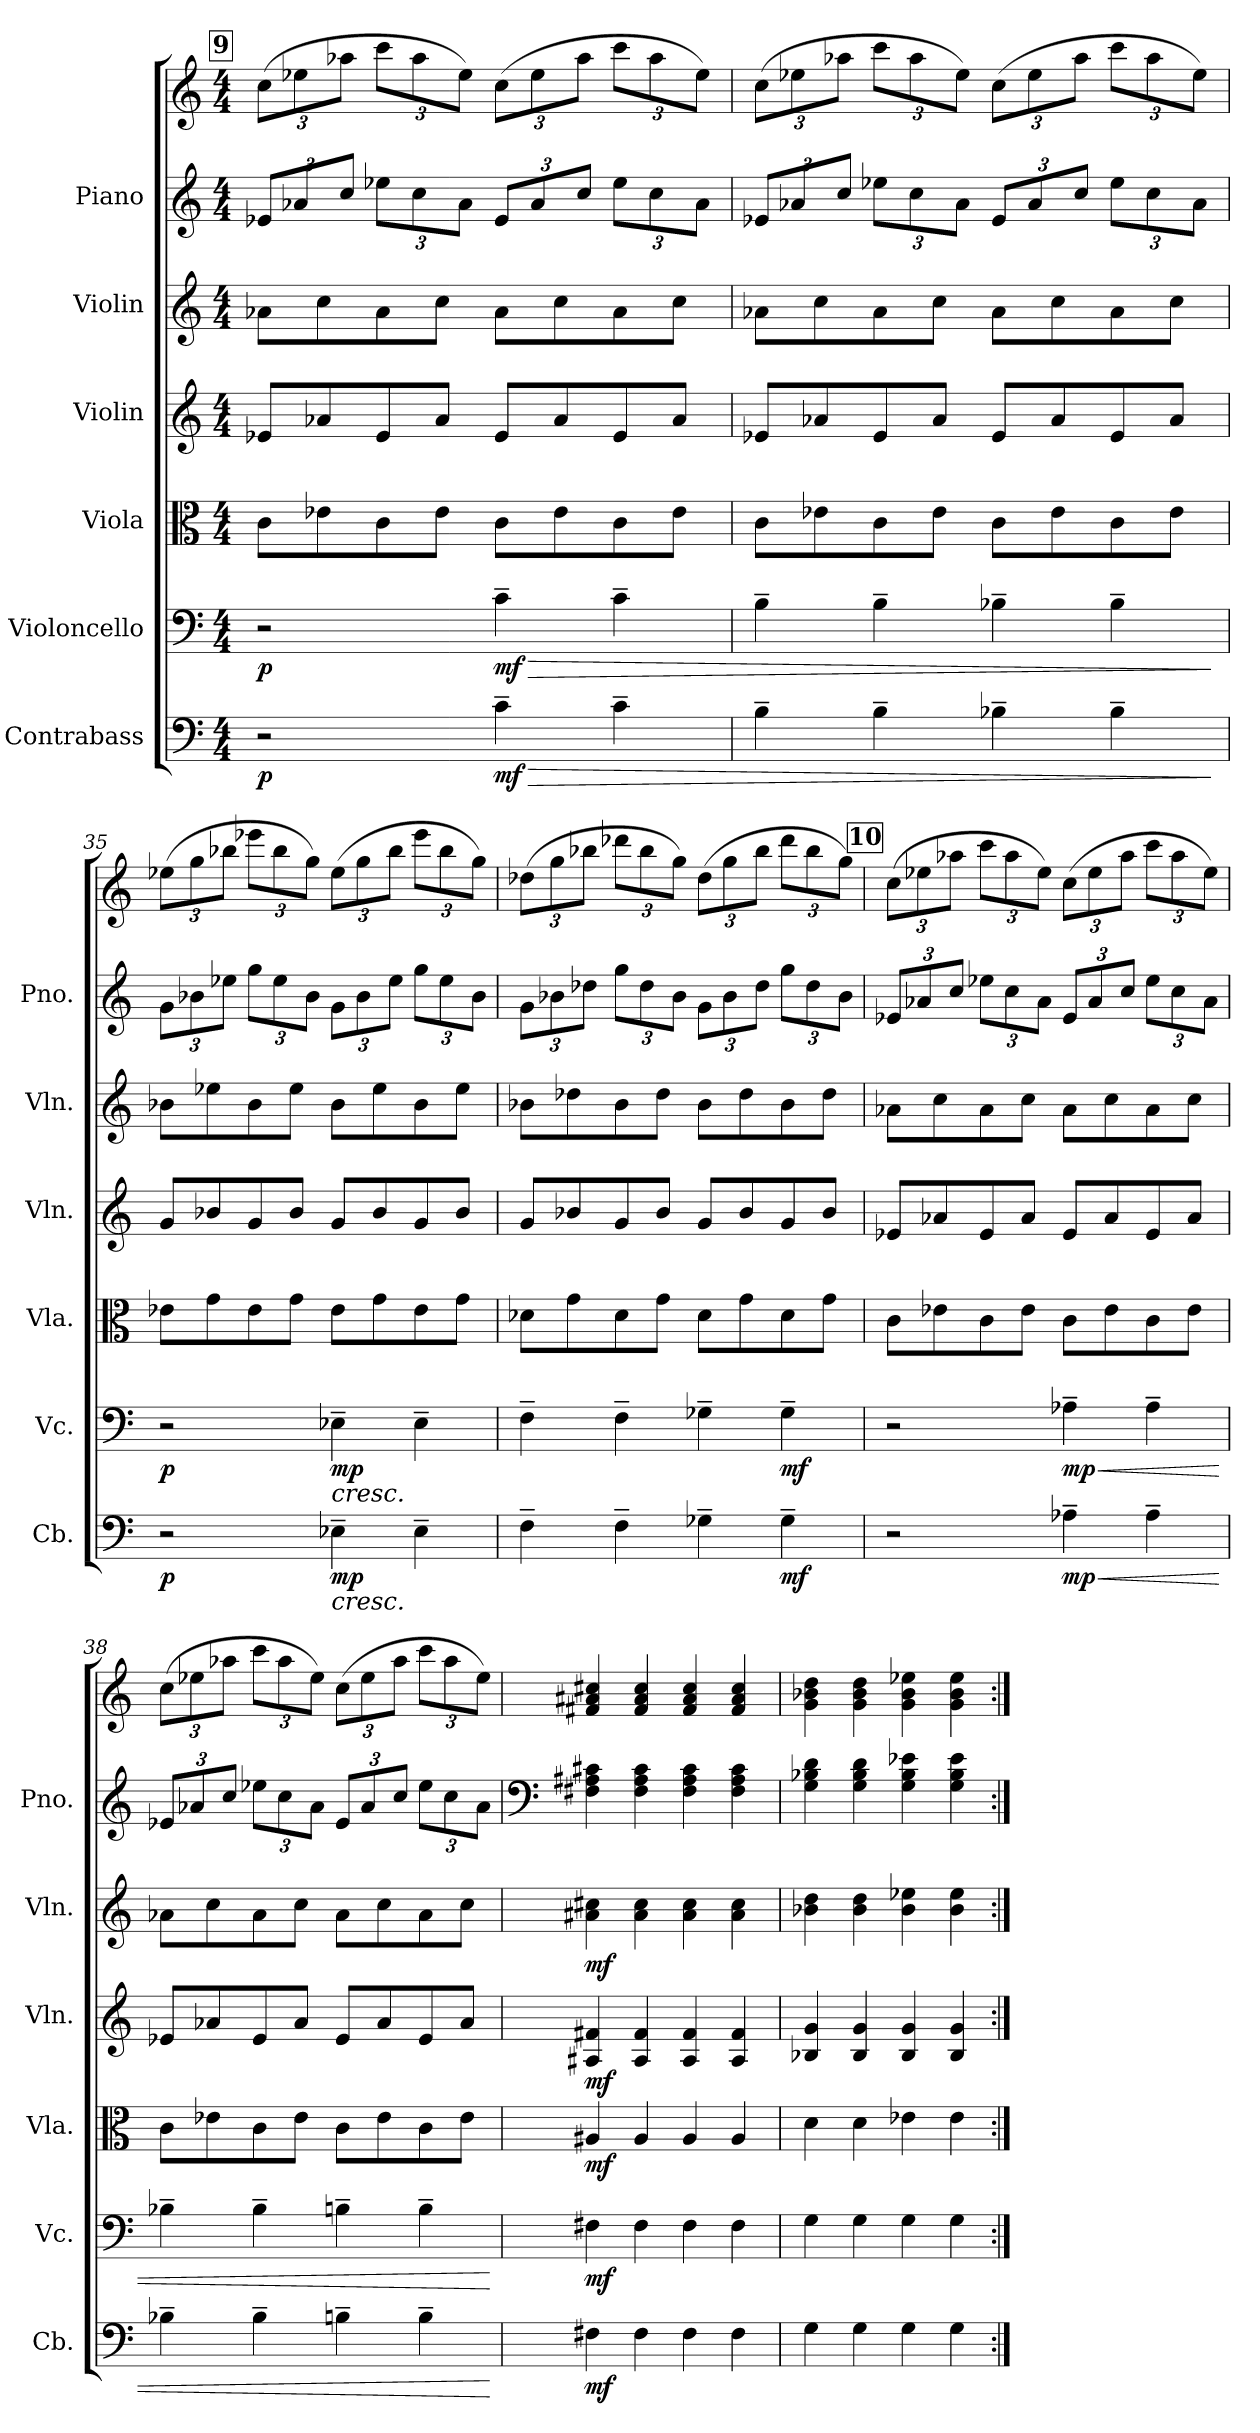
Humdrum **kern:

**kern	**dynam	**kern	**dynam	**kern	**dynam	**kern	**dynam	**kern	**dynam	**kern	**kern	**dynam
*part6	*part6	*part5	*part5	*part4	*part4	*part3	*part3	*part2	*part2	*part1	*part1	*part1
*staff7	*staff7	*staff6	*staff6	*staff5	*staff5	*staff4	*staff4	*staff3	*staff3	*staff2	*staff1	*staff1/2
*I"Contrabass	*	*I"Violoncello	*	*I"Viola	*	*I"Violin	*	*I"Violin	*	*I"Piano	*	*
*I'Cb.	*	*I'Vc.	*	*I'Vla.	*	*I'Vln.	*	*I'Vln.	*	*I'Pno.	*	*
*clefF4	*	*clefF4	*	*clefC3	*	*clefG2	*	*clefG2	*	*clefG2	*clefG2	*
*ITrd7c12	*	*	*	*	*	*	*	*	*	*	*	*
*k[]	*	*k[]	*	*k[]	*	*k[]	*	*k[]	*	*k[]	*k[]	*
*M4/4	*	*M4/4	*	*M4/4	*	*M4/4	*	*M4/4	*	*M4/4	*M4/4	*
*	*	*	*	*	*	*	*	*	*	*Xbrackettup	*Xbrackettup	*
!!LO:REH:place=s1:a:B:fs=14:t=9
=33	=33	=33	=33	=33	=33	=33	=33	=33	=33	=33	=33	=33
!	!LO:DY:b	!	!LO:DY:b	!	!	!	!	!	!	!	!	!
2r	p	2r	p	8c\L	.	8e-X/L	.	8a-X\L	.	12e-X/L	(12cc\L	.
.	.	.	.	.	.	.	.	.	.	12a-X/	12ee-X\	.
.	.	.	.	8e-X\	.	8a-X/	.	8cc\	.	.	.	.
.	.	.	.	.	.	.	.	.	.	12cc/J	12aa-X\J	.
.	.	.	.	8c\	.	8e-/	.	8a-\	.	12ee-X\L	12ccc\L	.
.	.	.	.	.	.	.	.	.	.	12cc\	12aa-\	.
.	.	.	.	8e-\J	.	8a-/J	.	8cc\J	.	.	.	.
.	.	.	.	.	.	.	.	.	.	12a-\J	12ee-\J)	.
!	!LO:HP:b	!	!LO:HP:b	!	!	!	!	!	!	!	!	!
!	!LO:DY:n=1:b	!	!LO:DY:n=1:b	!	!	!	!	!	!	!	!	!
4C~\	> mf	4c~\	> mf	8c\L	.	8e-/L	.	8a-\L	.	12e-/L	(12cc\L	.
.	.	.	.	.	.	.	.	.	.	12a-/	12ee-\	.
.	.	.	.	8e-\	.	8a-/	.	8cc\	.	.	.	.
.	.	.	.	.	.	.	.	.	.	12cc/J	12aa-\J	.
4C~\	.	4c~\	.	8c\	.	8e-/	.	8a-\	.	12ee-\L	12ccc\L	.
.	.	.	.	.	.	.	.	.	.	12cc\	12aa-\	.
.	.	.	.	8e-\J	.	8a-/J	.	8cc\J	.	.	.	.
.	.	.	.	.	.	.	.	.	.	12a-\J	12ee-\J)	.
!!LO:PB:g=z
=34	=34	=34	=34	=34	=34	=34	=34	=34	=34	=34	=34	=34
4BB~\	.	4B~\	.	8c\L	.	8e-X/L	.	8a-X\L	.	12e-X/L	(12cc\L	.
.	.	.	.	.	.	.	.	.	.	12a-X/	12ee-X\	.
.	.	.	.	8e-X\	.	8a-X/	.	8cc\	.	.	.	.
.	.	.	.	.	.	.	.	.	.	12cc/J	12aa-X\J	.
4BB~\	.	4B~\	.	8c\	.	8e-/	.	8a-\	.	12ee-X\L	12ccc\L	.
.	.	.	.	.	.	.	.	.	.	12cc\	12aa-\	.
.	.	.	.	8e-\J	.	8a-/J	.	8cc\J	.	.	.	.
.	.	.	.	.	.	.	.	.	.	12a-\J	12ee-\J)	.
4BB-X~\	.	4B-X~\	.	8c\L	.	8e-/L	.	8a-\L	.	12e-/L	(12cc\L	.
.	.	.	.	.	.	.	.	.	.	12a-/	12ee-\	.
.	.	.	.	8e-\	.	8a-/	.	8cc\	.	.	.	.
.	.	.	.	.	.	.	.	.	.	12cc/J	12aa-\J	.
4BB-~\	.	4B-~\	.	8c\	.	8e-/	.	8a-\	.	12ee-\L	12ccc\L	.
.	.	.	.	.	.	.	.	.	.	12cc\	12aa-\	.
.	.	.	.	8e-\J	.	8a-/J	.	8cc\J	.	.	.	.
.	.	.	.	.	.	.	.	.	.	12a-\J	12ee-\J)	.
.	]	.	]	.	.	.	.	.	.	.	.	.
=35	=35	=35	=35	=35	=35	=35	=35	=35	=35	=35	=35	=35
!	!LO:DY:b	!	!LO:DY:b	!	!	!	!	!	!	!	!	!
2r	p	2r	p	8e-X\L	.	8g/L	.	8b-X\L	.	12g\L	(12ee-X\L	.
.	.	.	.	.	.	.	.	.	.	12b-X\	12gg\	.
.	.	.	.	8g\	.	8b-X/	.	8ee-X\	.	.	.	.
.	.	.	.	.	.	.	.	.	.	12ee-X\J	12bb-X\J	.
.	.	.	.	8e-\	.	8g/	.	8b-\	.	12gg\L	12eee-X\L	.
.	.	.	.	.	.	.	.	.	.	12ee-\	12bb-\	.
.	.	.	.	8g\J	.	8b-/J	.	8ee-\J	.	.	.	.
.	.	.	.	.	.	.	.	.	.	12b-\J	12gg\J)	.
!	!LO:HP:b	!	!LO:HP:b	!	!	!	!	!	!	!	!	!
!	!LO:DY:n=1:b	!	!LO:DY:n=1:b	!	!	!	!	!	!	!	!	!
4EE-X~\	< mp	4E-X~\	< mp	8e-\L	.	8g/L	.	8b-\L	.	12g\L	(12ee-\L	.
.	.	.	.	.	.	.	.	.	.	12b-\	12gg\	.
.	.	.	.	8g\	.	8b-/	.	8ee-\	.	.	.	.
.	.	.	.	.	.	.	.	.	.	12ee-\J	12bb-\J	.
4EE-~\	.	4E-~\	.	8e-\	.	8g/	.	8b-\	.	12gg\L	12eee-\L	.
.	.	.	.	.	.	.	.	.	.	12ee-\	12bb-\	.
.	.	.	.	8g\J	.	8b-/J	.	8ee-\J	.	.	.	.
.	.	.	.	.	.	.	.	.	.	12b-\J	12gg\J)	.
=36	=36	=36	=36	=36	=36	=36	=36	=36	=36	=36	=36	=36
4FF~\	.	4F~\	.	8d-X\L	.	8g/L	.	8b-X\L	.	12g\L	(12dd-X\L	.
.	.	.	.	.	.	.	.	.	.	12b-X\	12gg\	.
.	.	.	.	8g\	.	8b-X/	.	8dd-X\	.	.	.	.
.	.	.	.	.	.	.	.	.	.	12dd-X\J	12bb-X\J	.
4FF~\	.	4F~\	.	8d-\	.	8g/	.	8b-\	.	12gg\L	12ddd-X\L	.
.	.	.	.	.	.	.	.	.	.	12dd-\	12bb-\	.
.	.	.	.	8g\J	.	8b-/J	.	8dd-\J	.	.	.	.
.	.	.	.	.	.	.	.	.	.	12b-\J	12gg\J)	.
4GG-X~\	.	4G-X~\	.	8d-\L	.	8g/L	.	8b-\L	.	12g\L	(12dd-\L	.
.	.	.	.	.	.	.	.	.	.	12b-\	12gg\	.
.	.	.	.	8g\	.	8b-/	.	8dd-\	.	.	.	.
.	.	.	.	.	.	.	.	.	.	12dd-\J	12bb-\J	.
!	!LO:DY:b	!	!LO:DY:b	!	!	!	!	!	!	!	!	!
4GG-~\	mf	4G-~\	mf	8d-\	.	8g/	.	8b-\	.	12gg\L	12ddd-\L	.
.	.	.	.	.	.	.	.	.	.	12dd-\	12bb-\	.
.	.	.	.	8g\J	.	8b-/J	.	8dd-\J	.	.	.	.
.	.	.	.	.	.	.	.	.	.	12b-\J	12gg\J)	.
.	[	.	[	.	.	.	.	.	.	.	.	.
!!LO:LB:g=z
!!LO:REH:place=s1:a:B:fs=14:t=10
=37	=37	=37	=37	=37	=37	=37	=37	=37	=37	=37	=37	=37
2r	.	2r	.	8c\L	.	8e-X/L	.	8a-X\L	.	12e-X/L	(12cc\L	.
.	.	.	.	.	.	.	.	.	.	12a-X/	12ee-X\	.
.	.	.	.	8e-X\	.	8a-X/	.	8cc\	.	.	.	.
.	.	.	.	.	.	.	.	.	.	12cc/J	12aa-X\J	.
.	.	.	.	8c\	.	8e-/	.	8a-\	.	12ee-X\L	12ccc\L	.
.	.	.	.	.	.	.	.	.	.	12cc\	12aa-\	.
.	.	.	.	8e-\J	.	8a-/J	.	8cc\J	.	.	.	.
.	.	.	.	.	.	.	.	.	.	12a-\J	12ee-\J)	.
!	!LO:HP:b	!	!LO:HP:b	!	!	!	!	!	!	!	!	!
!	!LO:DY:n=1:b	!	!LO:DY:n=1:b	!	!	!	!	!	!	!	!	!
4AA-X~\	< mp	4A-X~\	< mp	8c\L	.	8e-/L	.	8a-\L	.	12e-/L	(12cc\L	.
.	.	.	.	.	.	.	.	.	.	12a-/	12ee-\	.
.	.	.	.	8e-\	.	8a-/	.	8cc\	.	.	.	.
.	.	.	.	.	.	.	.	.	.	12cc/J	12aa-\J	.
4AA-~\	.	4A-~\	.	8c\	.	8e-/	.	8a-\	.	12ee-\L	12ccc\L	.
.	.	.	.	.	.	.	.	.	.	12cc\	12aa-\	.
.	.	.	.	8e-\J	.	8a-/J	.	8cc\J	.	.	.	.
.	.	.	.	.	.	.	.	.	.	12a-\J	12ee-\J)	.
=38	=38	=38	=38	=38	=38	=38	=38	=38	=38	=38	=38	=38
4BB-X~\	.	4B-X~\	.	8c\L	.	8e-X/L	.	8a-X\L	.	12e-X/L	(12cc\L	.
.	.	.	.	.	.	.	.	.	.	12a-X/	12ee-X\	.
.	.	.	.	8e-X\	.	8a-X/	.	8cc\	.	.	.	.
.	.	.	.	.	.	.	.	.	.	12cc/J	12aa-X\J	.
4BB-~\	.	4B-~\	.	8c\	.	8e-/	.	8a-\	.	12ee-X\L	12ccc\L	.
.	.	.	.	.	.	.	.	.	.	12cc\	12aa-\	.
.	.	.	.	8e-\J	.	8a-/J	.	8cc\J	.	.	.	.
.	.	.	.	.	.	.	.	.	.	12a-\J	12ee-\J)	.
4BBn~\	.	4Bn~\	.	8c\L	.	8e-/L	.	8a-\L	.	12e-/L	(12cc\L	.
.	.	.	.	.	.	.	.	.	.	12a-/	12ee-\	.
.	.	.	.	8e-\	.	8a-/	.	8cc\	.	.	.	.
.	.	.	.	.	.	.	.	.	.	12cc/J	12aa-\J	.
4BB~\	.	4B~\	.	8c\	.	8e-/	.	8a-\	.	12ee-\L	12ccc\L	.
.	.	.	.	.	.	.	.	.	.	12cc\	12aa-\	.
.	.	.	.	8e-\J	.	8a-/J	.	8cc\J	.	.	.	.
.	.	.	.	.	.	.	.	.	.	12a-\J	12ee-\J)	.
.	[	.	[	.	.	.	.	.	.	.	.	.
=39	=39	=39	=39	=39	=39	=39	=39	=39	=39	=39	=39	=39
*	*	*	*	*	*	*	*	*	*	*clefF4	*	*
!	!LO:DY:b	!	!LO:DY:b	!	!LO:DY:b	!	!LO:DY:b	!	!LO:DY:b	!	!	!LO:DY:b=2
!	!	!	!	!	!	!	!	!	!	!	!	!LO:DY:n=1:b
4FF#X\	mf	4F#X\	mf	4A#X/	mf	4A#X/ 4f#X/	mf	4a#X\ 4cc#X\	mf	4F#X\ 4A#X\ 4c#X\	4f#X/ 4a#X/ 4cc#X/	mf mf
4FF#\	.	4F#\	.	4A#/	.	4A#/ 4f#/	.	4a#\ 4cc#\	.	4F#\ 4A#\ 4c#\	4f#/ 4a#/ 4cc#/	.
4FF#\	.	4F#\	.	4A#/	.	4A#/ 4f#/	.	4a#\ 4cc#\	.	4F#\ 4A#\ 4c#\	4f#/ 4a#/ 4cc#/	.
4FF#\	.	4F#\	.	4A#/	.	4A#/ 4f#/	.	4a#\ 4cc#\	.	4F#\ 4A#\ 4c#\	4f#/ 4a#/ 4cc#/	.
=40	=40	=40	=40	=40	=40	=40	=40	=40	=40	=40	=40	=40
4GG\	.	4G\	.	4d\	.	4B-X/ 4g/	.	4b-X\ 4dd\	.	4G\ 4B-X\ 4d\	4g\ 4b-X\ 4dd\	.
4GG\	.	4G\	.	4d\	.	4B-/ 4g/	.	4b-\ 4dd\	.	4G\ 4B-\ 4d\	4g\ 4b-\ 4dd\	.
4GG\	.	4G\	.	4e-X\	.	4B-/ 4g/	.	4b-\ 4ee-X\	.	4G\ 4B-\ 4e-X\	4g\ 4b-\ 4ee-X\	.
4GG\	.	4G\	.	4e-\	.	4B-/ 4g/	.	4b-\ 4ee-\	.	4G\ 4B-\ 4e-\	4g\ 4b-\ 4ee-\	.
=:|!	=:|!	=:|!	=:|!	=:|!	=:|!	=:|!	=:|!	=:|!	=:|!	=:|!	=:|!	=:|!
*-	*-	*-	*-	*-	*-	*-	*-	*-	*-	*-	*-	*-
